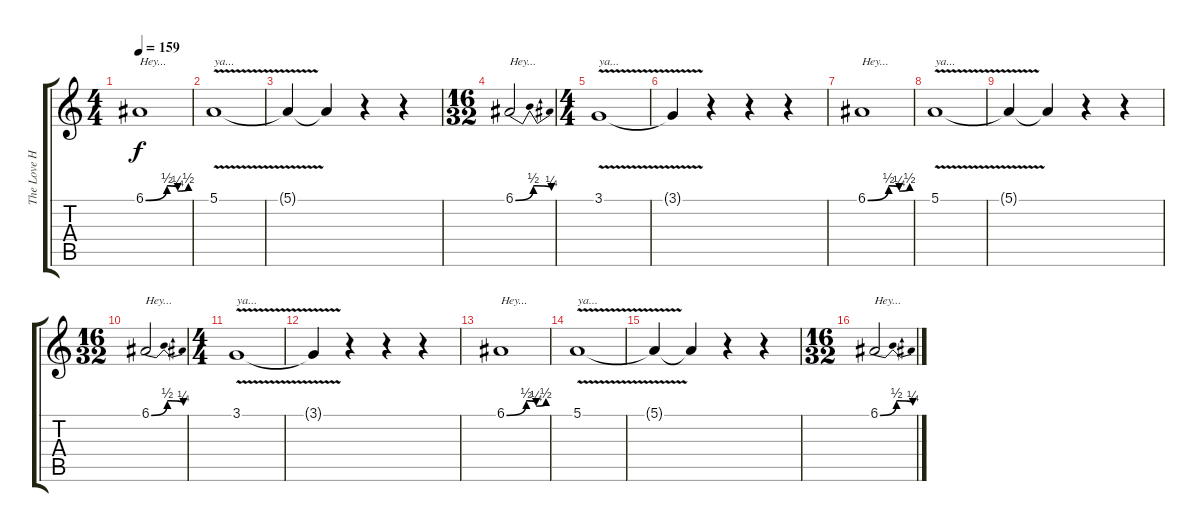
\track ("The Love Haters(Voice)" "The Love H") {instrument choiraahs}
\staff {score tabs}
\tuning (E4 B3 G3 D3 A2 E2) {hide}
\ts (4 4)
\tempo 159
\clef g2
\ks c
6.1{be (custom 0 0 30 2 45 1 60 2)}.1{txt "Hey..." dy f} |
5.1{v}.1{txt "ya..."} |
5.1{t}.4 5.1{t}.4 r.4 r.4 |
\ts (16 32)
6.1{be (bendrelease 0 0 30 2 30 2 60 1)}.2{txt "Hey..."} |
\ts (4 4)
3.1{v}.1{txt "ya..."} |
3.1{t}.4 r.4 r.4 r.4 |
6.1{be (custom 0 0 30 2 45 1 60 2)}.1{txt "Hey..." volume 10} |
5.1{v}.1{txt "ya..."} |
5.1{t}.4 5.1{t}.4 r.4 r.4 |
\ts (16 32)
6.1{be (bendrelease 0 0 30 2 30 2 60 1)}.2{txt "Hey..." volume 10} |
\ts (4 4)
3.1{v}.1{txt "ya..."} |
3.1{t}.4 r.4 r.4 r.4 |
6.1{be (custom 0 0 30 2 45 1 60 2)}.1{txt "Hey..." volume 10} |
5.1{v}.1{txt "ya..."} |
5.1{t}.4 5.1{t}.4 r.4 r.4 |
\ts (16 32)
6.1{be (bendrelease 0 0 30 2 30 2 60 1)}.2{txt "Hey..." volume 10}
